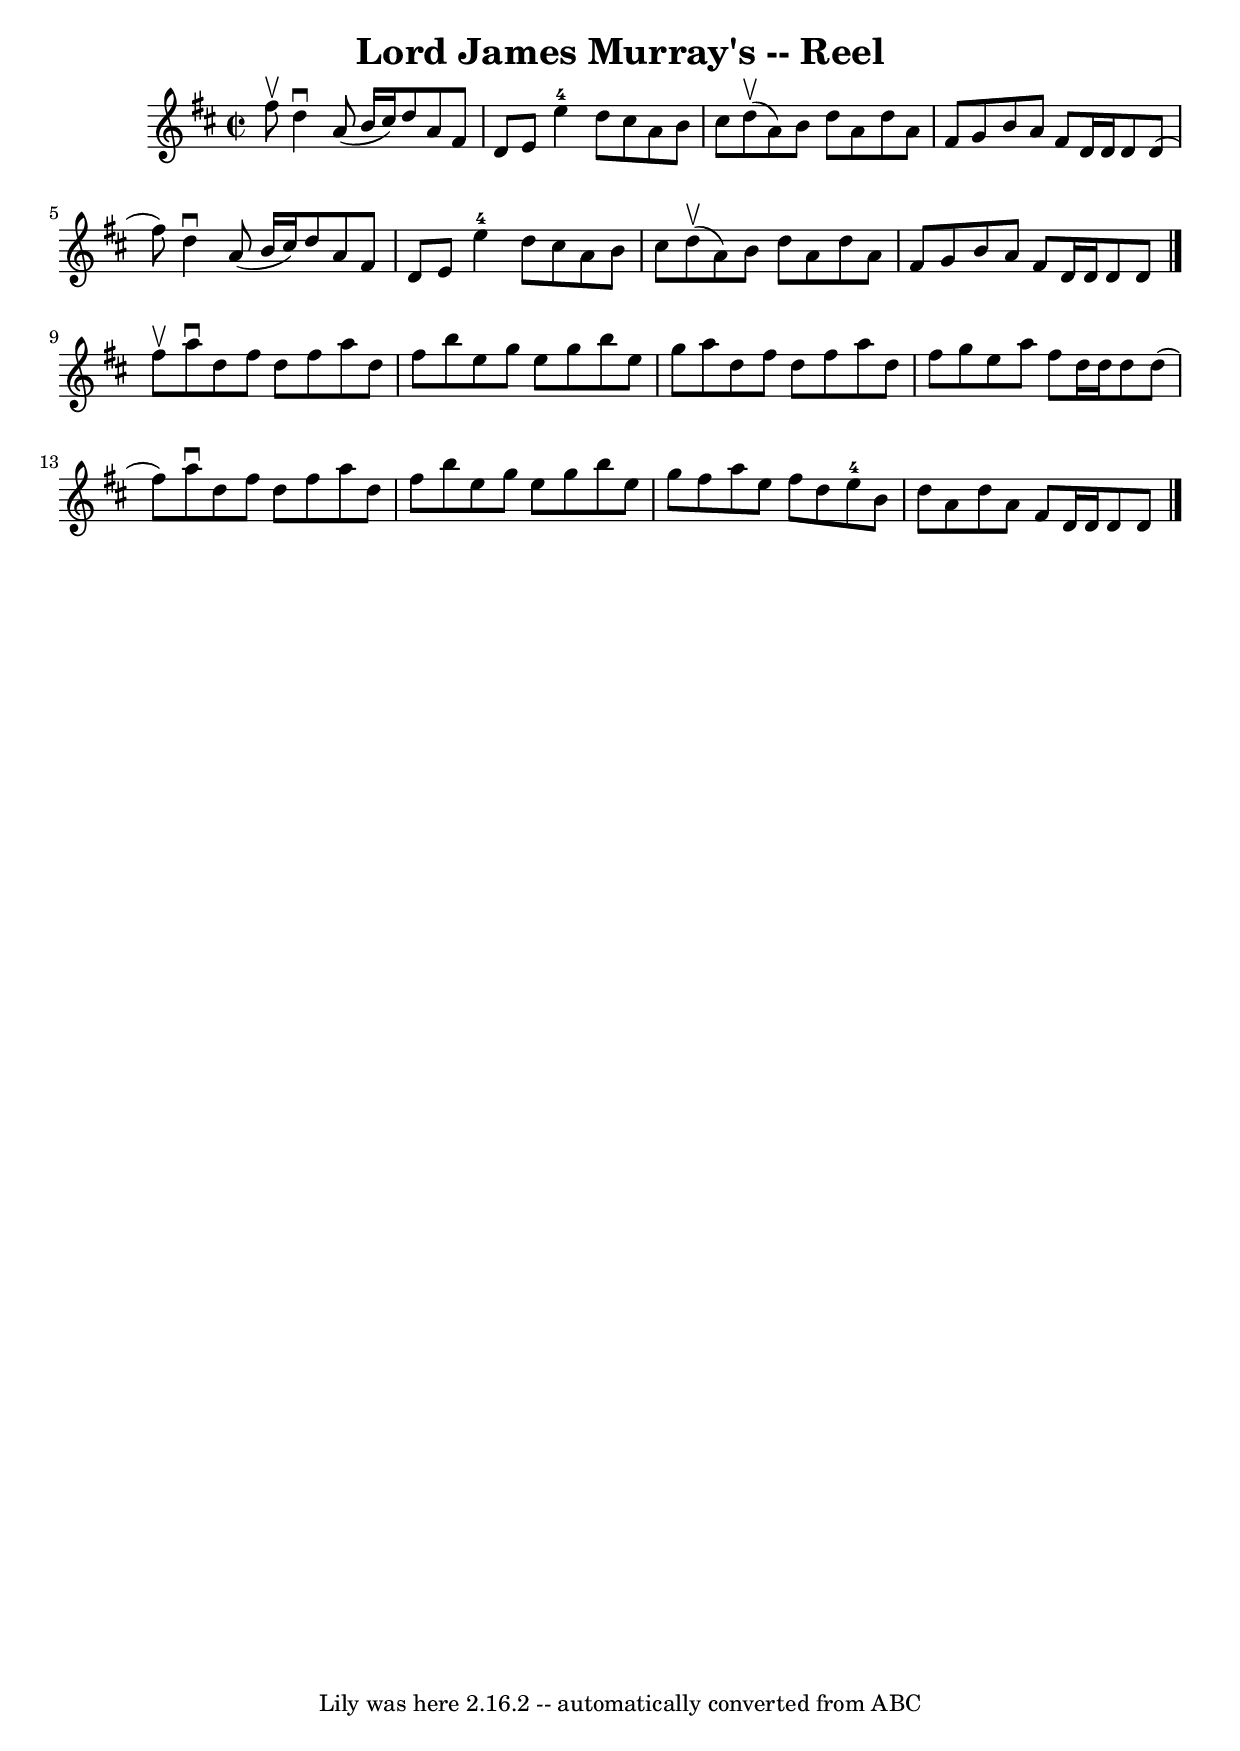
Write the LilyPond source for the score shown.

\version "2.16.2"
\include "Mammoth.ily"
\header {
  %% book = "Ryan's Mammoth Collection"
  crossRefNumber = "1"
  footnotes = "\\\\362"
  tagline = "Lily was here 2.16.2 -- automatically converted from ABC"
  title = "Lord James Murray's -- Reel"

}
voicedefault =  {


  \override Staff.TimeSignature #'style = #'C
  \time 2/2 
  \key d \major
  fis''8^\upbow |
  d''4^\downbow a'8 (
  b'16 cis''16) d''8 a'8 fis'8 d'8    |
  e'8 e''4-4 d''8 cis''8 a'8 b'8 cis''8    |
  d''8^\upbow(a'8 ) b'8 d''8 a'8 d''8 a'8 fis'8    |
  g'8 b'8    
  a'8 fis'8 d'16 d'16 d'8 d'8 (fis''8)   |
  d''4^\downbow a'8 (b'16 cis''16) d''8 a'8 fis'8 d'8     |
  e'8 e''4-4 d''8 cis''8 a'8 b'8 cis''8     |
  d''8^\upbow(a'8) b'8 d''8 a'8 d''8 a'8 fis'8  |
  g'8 b'8 a'8 fis'8 d'16 d'16 d'8 d'8  
  \bar "|." fis''8^\upbow |
  a''8^\downbow d''8 fis''8    
  d''8 fis''8 a''8 d''8 fis''8    |
  b''8 e''8 g''8    
  e''8 g''8 b''8 e''8 g''8    |
  a''8 d''8 fis''8    
  d''8 fis''8 a''8 d''8 fis''8    |
  g''8 e''8 a''8    
  fis''8 d''16 d''16 d''8 d''8 (fis''8)   |
  a''8^\downbow d''8 fis''8 d''8 fis''8 a''8 d''8 fis''8     |
  b''8 e''8 g''8 e''8 g''8 b''8 e''8 g''8     |
  fis''8 a''8 e''8 fis''8 d''8 e''8-4 b'8 d''8   |
  a'8 d''8 a'8 fis'8 d'16 d'16 d'8 d'8    
  \bar "|."   

}

\score{
  <<

    \context Staff="default"
    {
      \voicedefault 
      
    }

  >>
  \layout {
    
  }
  \midi {
  }

}
